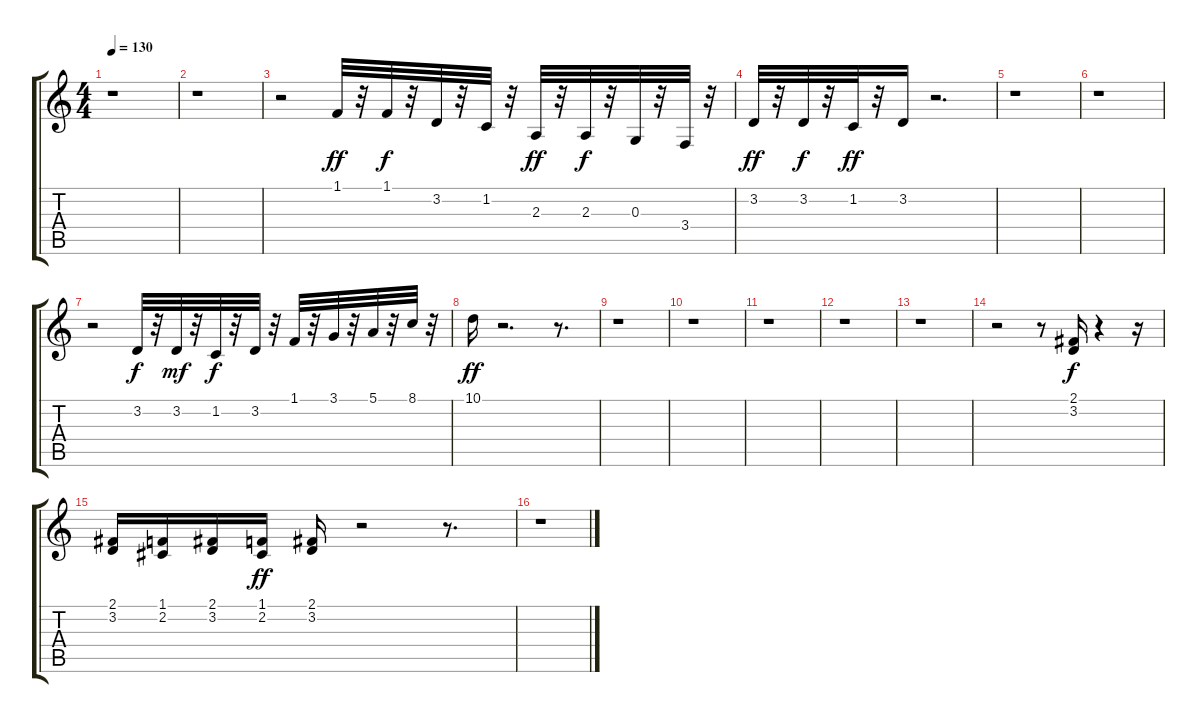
\track "" {instrument brasssection}
\staff {score tabs}
\tuning (E4 B3 G3 D3 A2 E2) {hide}
\ts (4 4)
\tempo 130
\clef g2
\ks c
r.1{dy ff} |
r.1 |
r.2 1.1.32 r.32 1.1.32{dy f} r.32 3.2.32 r.32 1.2.32 r.32 2.3.32{dy ff} r.32 2.3.32{dy f} r.32 0.3.32 r.32 3.4.32 r.32 |
3.2.32{dy ff} r.32 3.2.32{dy f} r.32 1.2.32{dy ff} r.32 3.2.16 r.2{d} |
r.1 |
r.1 |
r.2 3.2.32{dy f} r.32 3.2.32{dy mf} r.32 1.2.32{dy f} r.32 3.2.32 r.32 1.1.32 r.32 3.1.32 r.32 5.1.32 r.32 8.1.32 r.32 |
10.1.16{dy ff} r.2{d} r.8{d} |
r.1 |
r.1 |
r.1 |
r.1 |
r.1 |
r.2 r.8 (2.1 3.2).16{dy f} r.4 r.16 |
(2.1 3.2).16 (1.1 2.2).16 (2.1 3.2).16 (1.1 2.2).16{dy ff} (2.1 3.2).16 r.2 r.8{d} |
r.1
